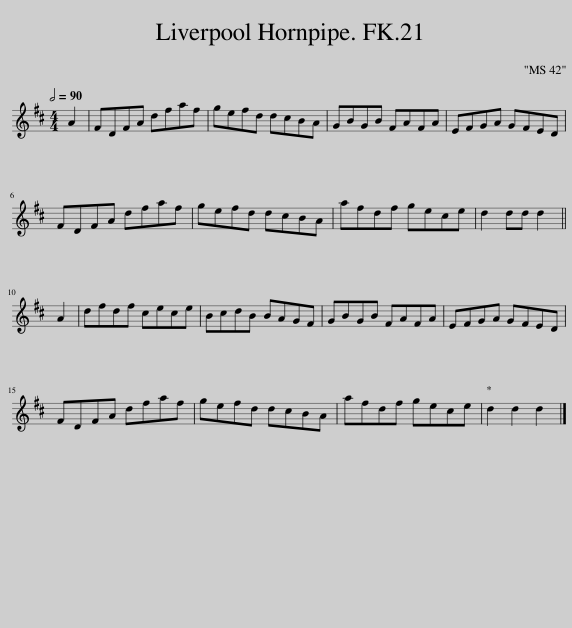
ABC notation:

X:1
L:1/8
Q:1/2=90
M:4/4
I:linebreak $
K:D
V:1 treble
V:1
 A2 | FDFA dfaf | gefd dcBA | GBGB FAFA | EFGA GFED |$ %5
 FDFA dfaf | gefd dcBA | afdf gece | d2 dd d2 ||$ A2 | %10
 dfdf cece | BcdB BAGF | GBGB FAFA | EFGA GFED |$ FDFA dfaf | %15
 gefd dcBA | afdf gece | d2 d2 d2 |] %18
